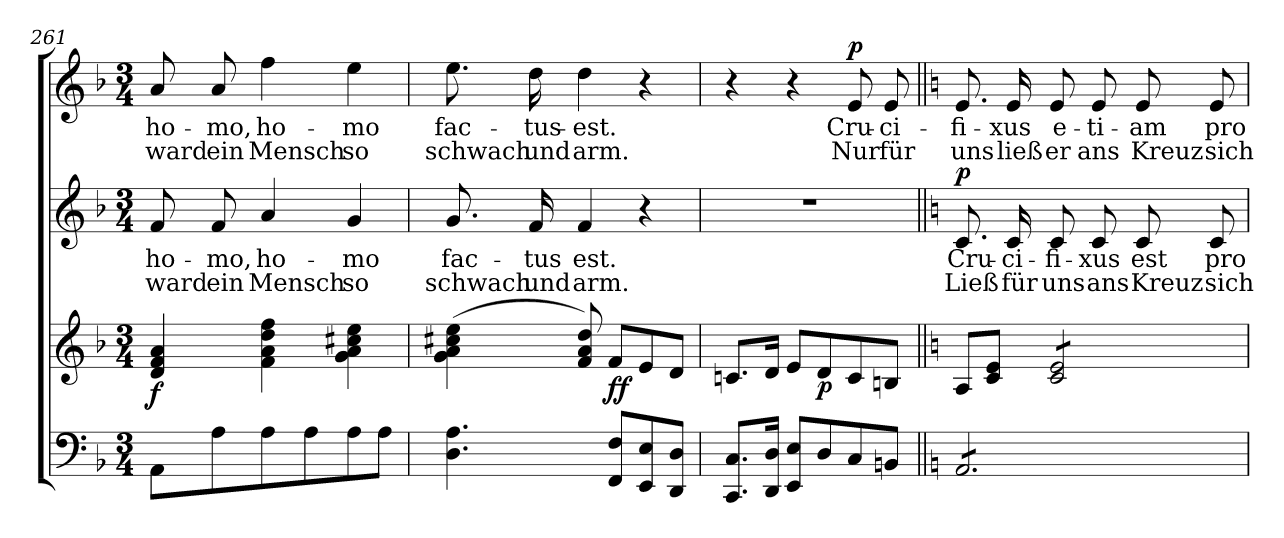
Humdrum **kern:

**kern	**kern	**dynam	**kern	**text	**text	**dynam	**kern	**text	**text	**dynam
*part3	*part3	*part3	*part2	*part2	*part2	*part2	*part1	*part1	*part1	*part1
*staff4	*staff3	*staff3/4	*staff2	*staff2	*staff2	*staff2	*staff1	*staff1	*staff1	*staff1
!!LO:PB:g=z
*clefF4	*clefG2	*	*clefG2	*	*	*	*clefG2	*	*	*
*k[b-]	*k[b-]	*	*k[b-]	*	*	*	*k[b-]	*	*	*
*F:	*F:	*	*F:	*	*	*	*F:	*	*	*
*M3/4	*M3/4	*	*M3/4	*	*	*	*M3/4	*	*	*
=261	=261	=261	=261	=261	=261	=261	=261	=261	=261	=261
!	!	!LO:DY:b	!	!LO:LY:b	!LO:LY:b	!	!	!LO:LY:b	!LO:LY:b	!
8AA\L	4d/ 4f/ 4a/	f	8f/	ho-	ward	.	8a/	ho-	ward	.
!	!	!	!	!LO:LY:b	!LO:LY:b	!	!	!LO:LY:b	!LO:LY:b	!
8A\	.	.	8f/	-mo,	ein	.	8a/	-mo,	ein	.
!	!	!	!	!LO:LY:b	!LO:LY:b	!	!	!LO:LY:b	!LO:LY:b	!
8A\	4f\ 4a\ 4dd\ 4ff\	.	4a/	ho-	Mensch	.	4ff\	ho-	Mensch	.
8A\	.	.	.	.	.	.	.	.	.	.
!	!	!	!	!LO:LY:b	!LO:LY:b	!	!	!LO:LY:b	!LO:LY:b	!
8A\	4g\ 4a\ 4cc#X\ 4ee\	.	4g/	-mo	so	.	4ee\	-mo	so	.
8A\J	.	.	.	.	.	.	.	.	.	.
=262	=262	=262	=262	=262	=262	=262	=262	=262	=262	=262
!	!	!	!	!LO:LY:b	!LO:LY:b	!	!	!LO:LY:b	!LO:LY:b	!
4.D\ 4.A\	(>4g\ 4a\ 4cc#X\ 4ee\	.	8.g/	fac-	schwach	.	8.ee\	fac-	schwach	.
!	!	!	!	!LO:LY:b	!LO:LY:b	!	!	!LO:LY:b	!LO:LY:b	!
.	.	.	16f/	-tus	und	.	16dd\	-tus-	und	.
!	!	!	!	!LO:LY:b	!LO:LY:b	!	!	!LO:LY:b	!LO:LY:b	!
.	8f/ 8a/ 8dd/)	.	4f/	est.	arm.	.	4dd\	-est.	arm.	.
!	!	!LO:DY:b	!	!	!	!	!	!	!	!
8FF/ 8F/L	8f/L	ff	.	.	.	.	.	.	.	.
8EE/ 8E/	8e/	.	4r	.	.	.	4r	.	.	.
8DD/ 8D/J	8d/J	.	.	.	.	.	.	.	.	.
=263	=263	=263	=263	=263	=263	=263	=263	=263	=263	=263
8.CC/ 8.C/L	8.cn/L	.	2.r	.	.	.	4r	.	.	.
16DD/ 16D/Jk	16d/Jk	.	.	.	.	.	.	.	.	.
8EE/ 8E/L	8e/L	.	.	.	.	.	4r	.	.	.
!	!	!LO:DY:b	!	!	!	!	!	!	!	!
8D/	8d/	p	.	.	.	.	.	.	.	.
!	!	!	!	!	!	!	!	!LO:LY:b	!LO:LY:b	!LO:DY:a
8C/	8c/	.	.	.	.	.	8e/	Cru-	Nur	p
!	!	!	!	!	!	!	!	!LO:LY:b	!LO:LY:b	!
8BBn/J	8Bn/J	.	.	.	.	.	8e/	-ci-	für	.
=264||	=264||	=264||	=264||	=264||	=264||	=264||	=264||	=264||	=264||	=264||
*k[]	*k[]	*	*k[]	*	*	*	*k[]	*	*	*
*C:	*C:	*	*C:	*	*	*	*C:	*	*	*
!	!	!	!	!LO:LY:b	!LO:LY:b	!LO:DY:a	!	!LO:LY:b	!LO:LY:b	!
*tremolo	*	*	*	*	*	*	*	*	*	*
8AA/L	8A/L	.	8.c/	Cru-	Ließ	p	8.e/	-fi-	uns	.
8AA/	8c/ 8e/J	.	.	.	.	.	.	.	.	.
!	!	!	!	!LO:LY:b	!LO:LY:b	!	!	!LO:LY:b	!LO:LY:b	!
.	.	.	16c/	-ci-	für	.	16e/	-xus	ließ	.
!	!	!	!	!LO:LY:b	!LO:LY:b	!	!	!LO:LY:b	!LO:LY:b	!
*	*tremolo	*	*	*	*	*	*	*	*	*
8AA/	8c/ 8e/L	.	8c/	-fi-	uns	.	8e/	e-	er	.
!	!	!	!	!LO:LY:b	!LO:LY:b	!	!	!LO:LY:b	!LO:LY:b	!
8AA/	8c/ 8e/	.	8c/	-xus	ans	.	8e/	-ti-	ans	.
!	!	!	!	!LO:LY:b	!LO:LY:b	!	!	!LO:LY:b	!LO:LY:b	!
8AA/	8c/ 8e/	.	8c/	est	Kreuz	.	8e/	-am	Kreuz	.
!	!	!	!	!LO:LY:b	!LO:LY:b	!	!	!LO:LY:b	!LO:LY:b	!
8AA/J	8c/ 8e/J	.	8c/	pro	sich	.	8e/	pro	sich	.
*	*Xtremolo	*	*	*	*	*	*	*	*	*
*Xtremolo	*	*	*	*	*	*	*	*	*	*
=	=	=	=	=	=	=	=	=	=	=
*-	*-	*-	*-	*-	*-	*-	*-	*-	*-	*-
